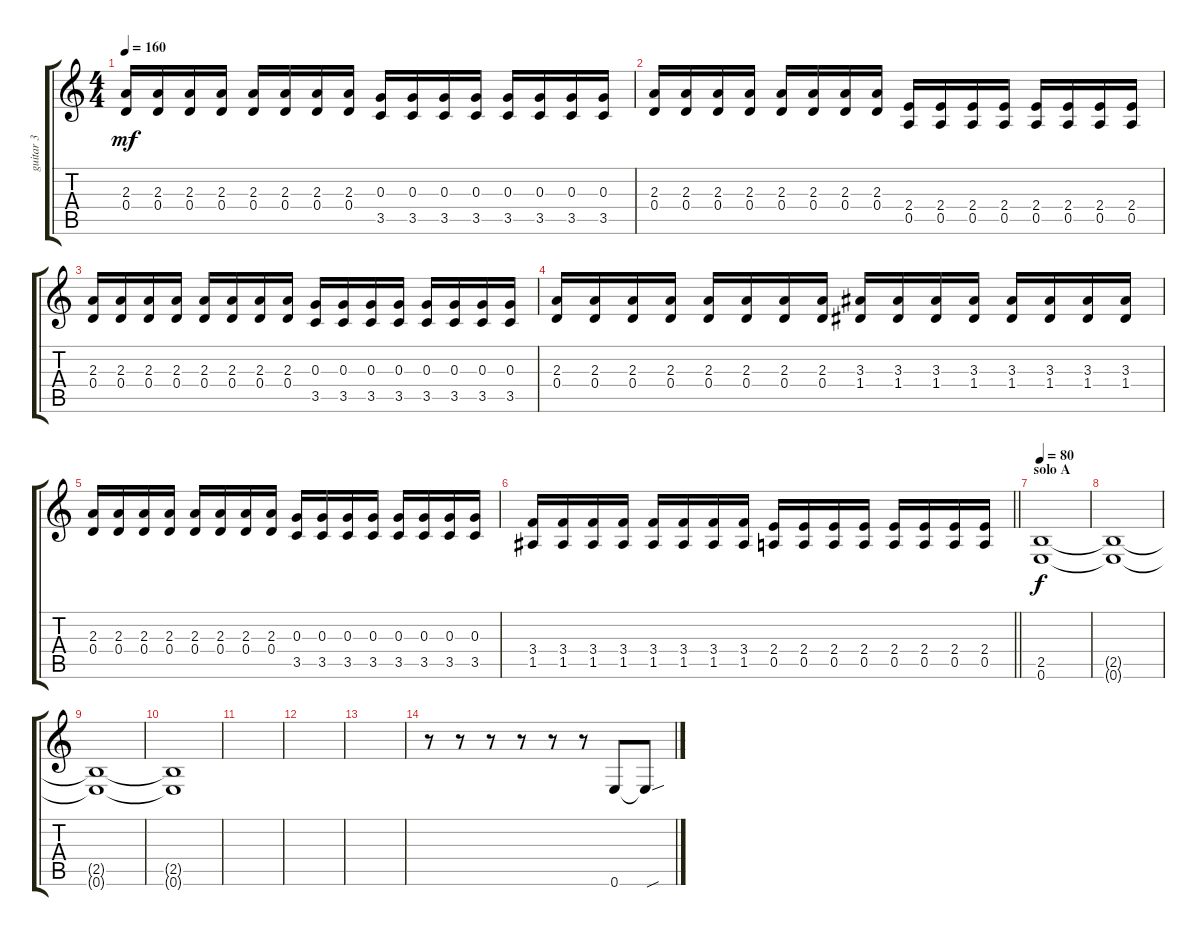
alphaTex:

\track ("guitar 3" "guitar 3") {instrument distortionguitar}
\staff {score tabs}
\tuning (E4 B3 G3 D3 A2 E2) {hide}
\ts (4 4)
\tempo 160
\clef g2
\ks c
(2.3 0.4).16{dy mf} (2.3 0.4).16 (2.3 0.4).16 (2.3 0.4).16 (2.3 0.4).16 (2.3 0.4).16 (2.3 0.4).16 (2.3 0.4).16 (0.3 3.5).16 (0.3 3.5).16 (0.3 3.5).16 (0.3 3.5).16 (0.3 3.5).16 (0.3 3.5).16 (0.3 3.5).16 (0.3 3.5).16 |
(2.3 0.4).16 (2.3 0.4).16 (2.3 0.4).16 (2.3 0.4).16 (2.3 0.4).16 (2.3 0.4).16 (2.3 0.4).16 (2.3 0.4).16 (2.4 0.5).16 (2.4 0.5).16 (2.4 0.5).16 (2.4 0.5).16 (2.4 0.5).16 (2.4 0.5).16 (2.4 0.5).16 (2.4 0.5).16 |
(2.3 0.4).16 (2.3 0.4).16 (2.3 0.4).16 (2.3 0.4).16 (2.3 0.4).16 (2.3 0.4).16 (2.3 0.4).16 (2.3 0.4).16 (0.3 3.5).16 (0.3 3.5).16 (0.3 3.5).16 (0.3 3.5).16 (0.3 3.5).16 (0.3 3.5).16 (0.3 3.5).16 (0.3 3.5).16 |
(2.3 0.4).16 (2.3 0.4).16 (2.3 0.4).16 (2.3 0.4).16 (2.3 0.4).16 (2.3 0.4).16 (2.3 0.4).16 (2.3 0.4).16 (3.3 1.4).16 (3.3 1.4).16 (3.3 1.4).16 (3.3 1.4).16 (3.3 1.4).16 (3.3 1.4).16 (3.3 1.4).16 (3.3 1.4).16 |
(2.3 0.4).16 (2.3 0.4).16 (2.3 0.4).16 (2.3 0.4).16 (2.3 0.4).16 (2.3 0.4).16 (2.3 0.4).16 (2.3 0.4).16 (0.3 3.5).16 (0.3 3.5).16 (0.3 3.5).16 (0.3 3.5).16 (0.3 3.5).16 (0.3 3.5).16 (0.3 3.5).16 (0.3 3.5).16 |
\barLineRight lightlight
(3.4 1.5).16 (3.4 1.5).16 (3.4 1.5).16 (3.4 1.5).16 (3.4 1.5).16 (3.4 1.5).16 (3.4 1.5).16 (3.4 1.5).16 (2.4 0.5).16 (2.4 0.5).16 (2.4 0.5).16 (2.4 0.5).16 (2.4 0.5).16 (2.4 0.5).16 (2.4 0.5).16 (2.4 0.5).16 |
\section ("" "solo A")
\tempo 80
(2.5 0.6).1{dy f} |
(2.5{t} 0.6{t}).1 |
(2.5{t} 0.6{t}).1 |
(2.5{t} 0.6{t}).1 |
|
|
|
r.8 r.8 r.8 r.8 r.8 r.8 0.6.8 0.6{sou t}.8
